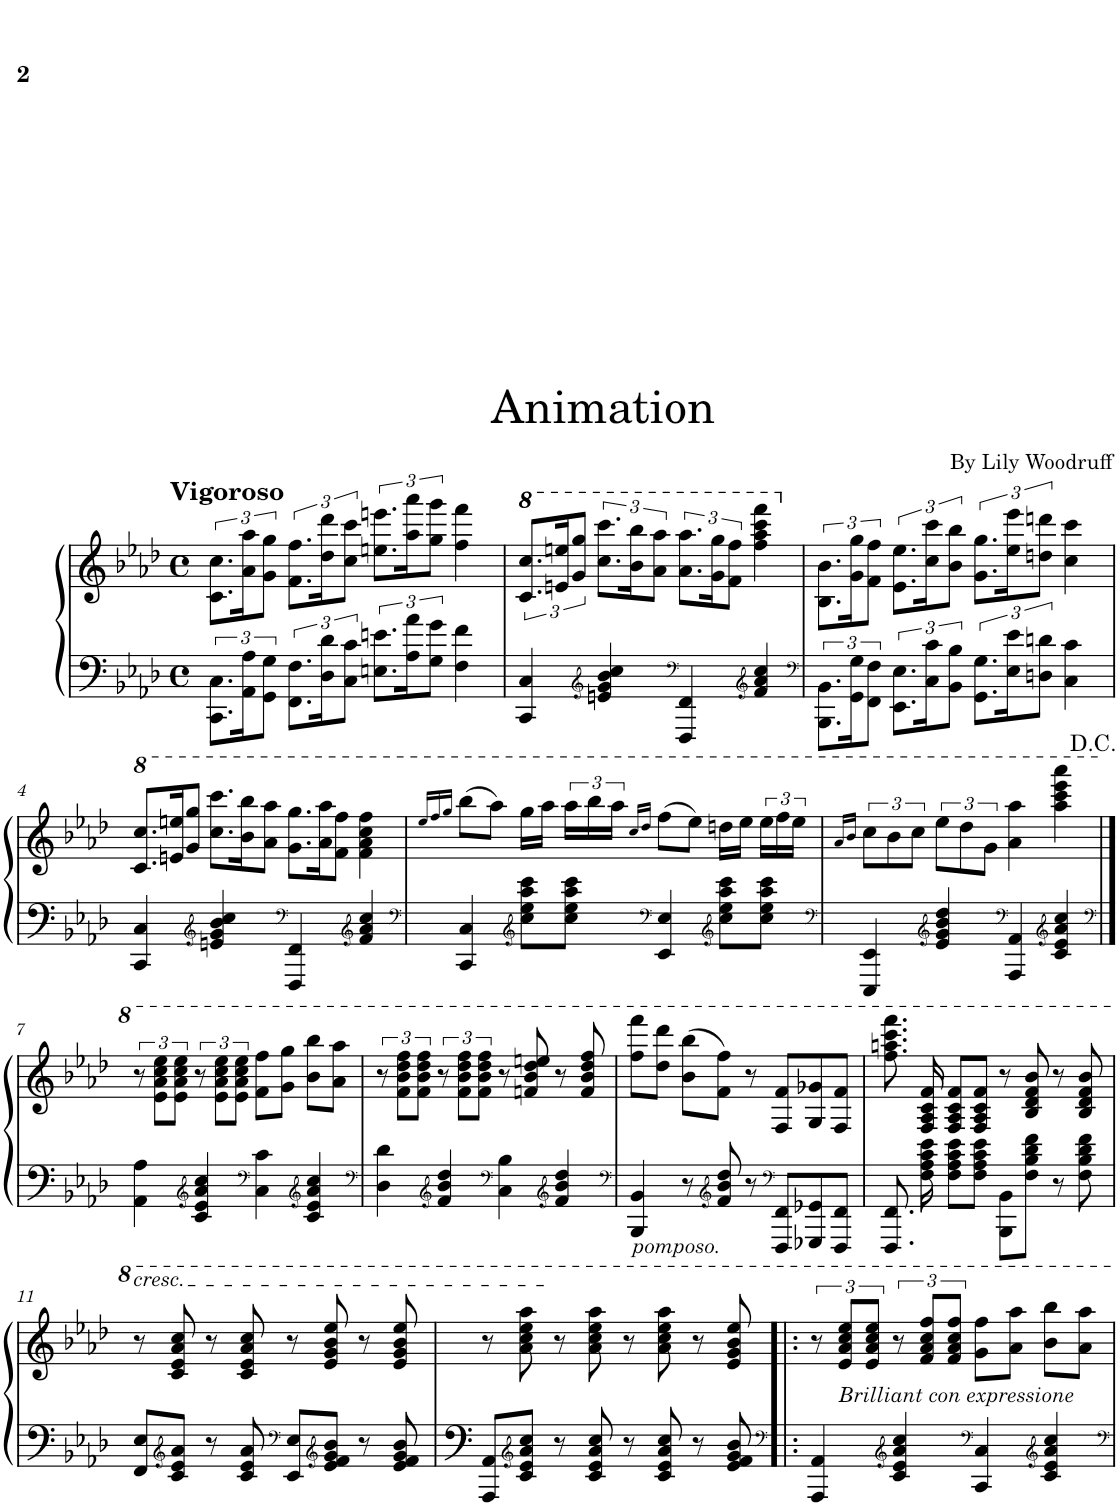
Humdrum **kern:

**kern	**kern
*part1	*part1
*staff2	*staff1
*I"Piano	*
*I'Pno.	*
*clefF4	*clefG2
*k[b-e-a-d-]	*k[b-e-a-d-]
*M4/4	*M4/4
*met(c)	*met(c)
=1	=1
!	!LO:TX:a:B:t=Vigoroso
12.CC\ 12.C\L	12.c\ 12.cc\L
24AA-\ 24A-\K	24a-\ 24aa-\K
12GG\ 12G\J	12g\ 12gg\J
12.FF\ 12.F\L	12.f\ 12.ff\L
24D-\ 24d-\K	24dd-\ 24ddd-\K
12C\ 12c\J	12cc\ 12ccc\J
12.En\ 12.en\L	12.een\ 12.eeen\L
24A-\ 24a-\K	24aa-\ 24aaa-\K
12G\ 12g\J	12gg\ 12ggg\J
4F\ 4f\	4ff\ 4fff\
=2	=2
*	*8va
4CC/ 4C/	12.cc/ 12.ccc/L
*	*8va
.	24een/ 24eeen/K
.	12gg/ 12ggg/J
*clefG2	*
4en/ 4g/ 4b-/ 4cc/	12.ccc\ 12.cccc\L
.	24bb-\ 24bbb-\K
.	12aa-\ 12aaa-\J
*clefF4	*
4FFF/ 4FF/	12.aa-\ 12.aaa-\L
.	24gg\ 24ggg\K
.	12ff\ 12fff\J
*clefG2	*
4f/ 4a-/ 4cc/	4fff\ 4aaa-\ 4cccc\ 4ffff\
=3	=3
*clefF4	*
*	*X8va
*	*X8va
12.BBB-\ 12.BB-\L	12.B-\ 12.b-\L
24GG\ 24G\K	24g\ 24gg\K
12FF\ 12F\J	12f\ 12ff\J
12.EE-\ 12.E-\L	12.e-\ 12.ee-\L
24C\ 24c\K	24cc\ 24ccc\K
12BB-\ 12B-\J	12b-\ 12bb-\J
12.GG\ 12.G\L	12.g\ 12.gg\L
24E-\ 24e-\K	24ee-\ 24eee-\K
12Dn\ 12dn\J	12ddn\ 12dddn\J
4C\ 4c\	4cc\ 4ccc\
!!LO:LB:g=z
=4	=4
*	*Xtuplet
4CC/ 4C/	12.cc/ 12.ccc/L
.	24een/ 24eeen/K
.	12gg/ 12ggg/J
*clefG2	*
4en/ 4g/ 4b-/ 4cc/	12.ccc\ 12.cccc\L
.	24bb-\ 24bbb-\K
.	12aa-\ 12aaa-\J
*clefF4	*
4FFF/ 4FF/	12.gg\ 12.ggg\L
.	24aa-\ 24aaa-\K
.	12ff\ 12fff\J
*clefG2	*
4f/ 4a-/ 4cc/	4ff\ 4aa-\ 4ccc\ 4fff\
=5	=5
*clefF4	*
.	16qeee-/LL
.	16qfff/
.	16qggg/JJ
4CC/ 4C/	(8bbb-\L
.	8aaa-\J)
*clefG2	*
8cc\ 8ee-\ 8aa-\ 8ccc\L	16ggg\LL
.	16aaa-\JJ
*	*tuplet
8cc\ 8ee-\ 8aa-\ 8ccc\J	24aaa-\LL
.	24bbb-\
.	24aaa-\JJ
*clefF4	*
.	16qccc/LL
.	16qddd-/JJ
4EE-/ 4E-/	(8fff\L
.	8eee-\J)
*clefG2	*
8cc\ 8ee-\ 8aa-\ 8ccc\L	16dddn\LL
.	16eee-\JJ
8cc\ 8ee-\ 8aa-\ 8ccc\J	24eee-\LL
.	24fff\
.	24eee-\JJ
=6	=6
*clefF4	*
.	16qaa-/LL
.	16qbb-/JJ
4EEE-/ 4EE-/	12ccc\L
.	12bb-\
.	12ccc\J
*clefG2	*
4e-/ 4g/ 4b-/ 4dd-/	12eee-\L
.	12ddd-\
.	12gg\J
*clefF4	*
4AAA-/ 4AA-/	4aa-\ 4aaa-\
*clefG2	*
4c/ 4e-/ 4a-/ 4cc/	4aaa-\ 4cccc\ 4eeee-\ 4aaaa-\
!!LO:LB:g=z
==7	==7
*clefF4	*
4AA-\ 4A-\	12r
.	12ee-\ 12aa-\ 12ccc\ 12eee-\L
.	12ee-\ 12aa-\ 12ccc\ 12eee-\J
*clefG2	*
4c/ 4e-/ 4a-/ 4cc/	12r
.	12ee-\ 12aa-\ 12ccc\ 12eee-\L
.	12ee-\ 12aa-\ 12ccc\ 12eee-\J
*clefF4	*
4C\ 4c\	8ff\ 8fff\L
.	8gg\ 8ggg\J
*clefG2	*
4c/ 4e-/ 4a-/ 4cc/	8bb-\ 8bbb-\L
.	8aa-\ 8aaa-\J
=8	=8
*clefF4	*
4D-\ 4d-\	12r
.	12ff\ 12bb-\ 12ddd-\ 12fff\L
.	12ff\ 12bb-\ 12ddd-\ 12fff\J
*clefG2	*
4f/ 4b-/ 4dd-/	12r
.	12ff\ 12bb-\ 12ddd-\ 12fff\L
.	12ff\ 12bb-\ 12ddd-\ 12fff\J
*clefF4	*
4C\ 4B-\	8r
.	8ffn/ 8bb-/ 8ddd-/ 8eeen/
*clefG2	*
4f/ 4b-/ 4dd-/	8r
.	8ff/ 8bb-/ 8ddd-/ 8fff/
=9	=9
*clefF4	*
!LO:TX:b:i:t=pomposo.	!
4BBB-/ 4BB-/	8fff\ 8ffff\L
.	8ddd-\ 8dddd-\J
8r	(8bb-\ 8bbb-\L
*clefG2	*
8f/ 8b-/ 8dd-/	8ff\ 8fff\J)
8r	8r
*clefF4	*
8FFF/ 8FF/L	8f/ 8ff/L
8GGG-X/ 8GG-X/	8g/ 8gg-X/
8FFF/ 8FF/J	8f/ 8ff/J
=10	=10
8.FFF/ 8.FF/	8.fff\ 8.aaan\ 8.cccc\ 8.ffff\
16F\ 16A-\ 16c\ 16e-\	16f/ 16a-/ 16cc/ 16ff/
8F\ 8A-\ 8c\ 8e-\L	8f/ 8a-/ 8cc/ 8ff/L
8F\ 8A-\ 8c\ 8e-\J	8f/ 8a-/ 8cc/ 8ff/J
8BBB-\ 8BB-\L	8r
8F\ 8B-\ 8d-\ 8f\J	8b-/ 8dd-/ 8ff/ 8bb-/
8r	8r
8F\ 8B-\ 8d-\ 8f\	8b-/ 8dd-/ 8ff/ 8bb-/
!!LO:LB:g=z
=11	=11
!	!LO:TX:a:i:t=cresc.
8FF/ 8E-/L	8r
*clefG2	*
8c/ 8e-/ 8a-/J	8cc/ 8ee-/ 8aa-/ 8ccc/
8r	8r
8c/ 8e-/ 8a-/	8cc/ 8ee-/ 8aa-/ 8ccc/
*clefF4	*
8EE-/ 8E-/L	8r
*clefG2	*
8e-/ 8f/ 8g/ 8b-/J	8ee-/ 8gg/ 8bb-/ 8eee-/
8r	8r
8e-/ 8f/ 8g/ 8b-/	8ee-/ 8gg/ 8bb-/ 8eee-/
=12	=12
8AAA-/ 8AA-/L	8r
*clefG2	*
8c/ 8e-/ 8a-/ 8cc/J	8aa-\ 8ccc\ 8eee-\ 8aaa-\
8r	8r
8c/ 8e-/ 8a-/ 8cc/	8aa-\ 8ccc\ 8eee-\ 8aaa-\
8r	8r
8c/ 8e-/ 8a-/ 8cc/	8aa-\ 8ccc\ 8eee-\ 8aaa-\
8r	8r
8e-/ 8f/ 8g/ 8b-/	8ee-/ 8gg/ 8bb-/ 8eee-/
=13!|:	=13!|:
*clefF4	*
4AAA-/ 4AA-/	12r
!	!LO:TX:b:i:t=Brilliant con expressione
.	12ee-/ 12aa-/ 12ccc/ 12eee-/L
.	12ee-/ 12aa-/ 12ccc/ 12eee-/J
*clefG2	*
4c/ 4e-/ 4a-/ 4cc/	12r
.	12ff/ 12aa-/ 12ccc/ 12fff/L
.	12ff/ 12aa-/ 12ccc/ 12fff/J
*clefF4	*
4CC/ 4C/	8gg\ 8fff\L
.	8aa-\ 8aaa-\J
*clefG2	*
4c/ 4e-/ 4a-/ 4cc/	8bb-\ 8bbb-\L
.	8aa-\ 8aaa-\J
=	=
*-	*-
